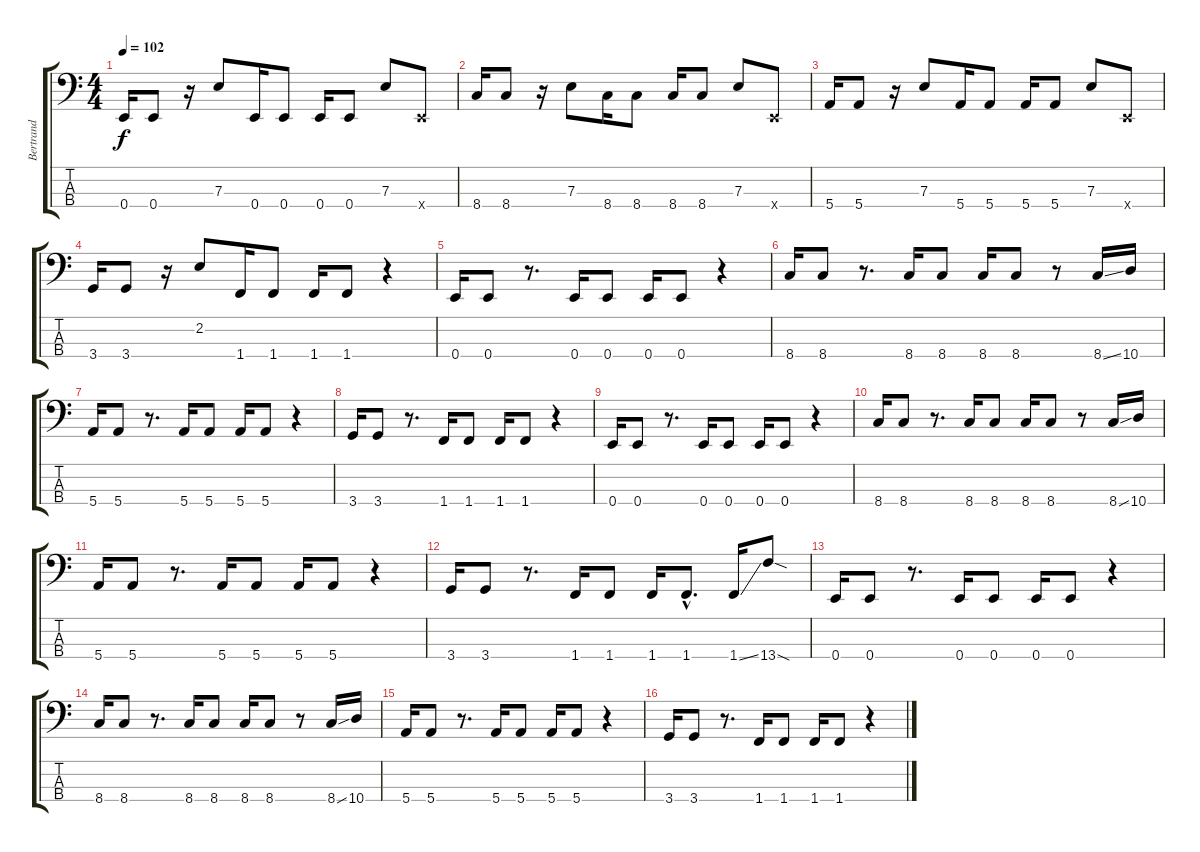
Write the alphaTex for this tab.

\track ("Bertrand" "Bertrand") {instrument electricbasspick}
\staff {score tabs}
\tuning (G2 D2 A1 E1) {hide}
\ts (4 4)
\tempo 102
\clef f4
\ks c
0.4.16{dy f} 0.4.8 r.16 7.3.8 0.4.16 0.4.8 0.4.16 0.4.8 7.3.8 0.4{x}.8 |
8.4.16 8.4.8 r.16 7.3.8 8.4.16 8.4.8 8.4.16 8.4.8 7.3.8 0.4{x}.8 |
5.4.16 5.4.8 r.16 7.3.8 5.4.16 5.4.8 5.4.16 5.4.8 7.3.8 0.4{x}.8 |
3.4.16 3.4.8 r.16 2.2.8 1.4.16 1.4.8 1.4.16 1.4.8 r.4 |
0.4.16 0.4.8 r.8{d} 0.4.16 0.4.8 0.4.16 0.4.8 r.4 |
8.4.16 8.4.8 r.8{d} 8.4.16 8.4.8 8.4.16 8.4.8 r.8 8.4{ss}.16 10.4.16 |
5.4.16 5.4.8 r.8{d} 5.4.16 5.4.8 5.4.16 5.4.8 r.4 |
3.4.16 3.4.8 r.8{d} 1.4.16 1.4.8 1.4.16 1.4.8 r.4 |
0.4.16 0.4.8 r.8{d} 0.4.16 0.4.8 0.4.16 0.4.8 r.4 |
8.4.16 8.4.8 r.8{d} 8.4.16 8.4.8 8.4.16 8.4.8 r.8 8.4{ss}.16 10.4.16 |
5.4.16 5.4.8 r.8{d} 5.4.16 5.4.8 5.4.16 5.4.8 r.4 |
3.4.16 3.4.8 r.8{d} 1.4.16 1.4.8 1.4.16 1.4{hac}.8{d} 1.4{ss}.16 13.4{sod}.8 |
0.4.16 0.4.8 r.8{d} 0.4.16 0.4.8 0.4.16 0.4.8 r.4 |
8.4.16 8.4.8 r.8{d} 8.4.16 8.4.8 8.4.16 8.4.8 r.8 8.4{ss}.16 10.4.16 |
5.4.16 5.4.8 r.8{d} 5.4.16 5.4.8 5.4.16 5.4.8 r.4 |
3.4.16 3.4.8 r.8{d} 1.4.16 1.4.8 1.4.16 1.4.8 r.4
